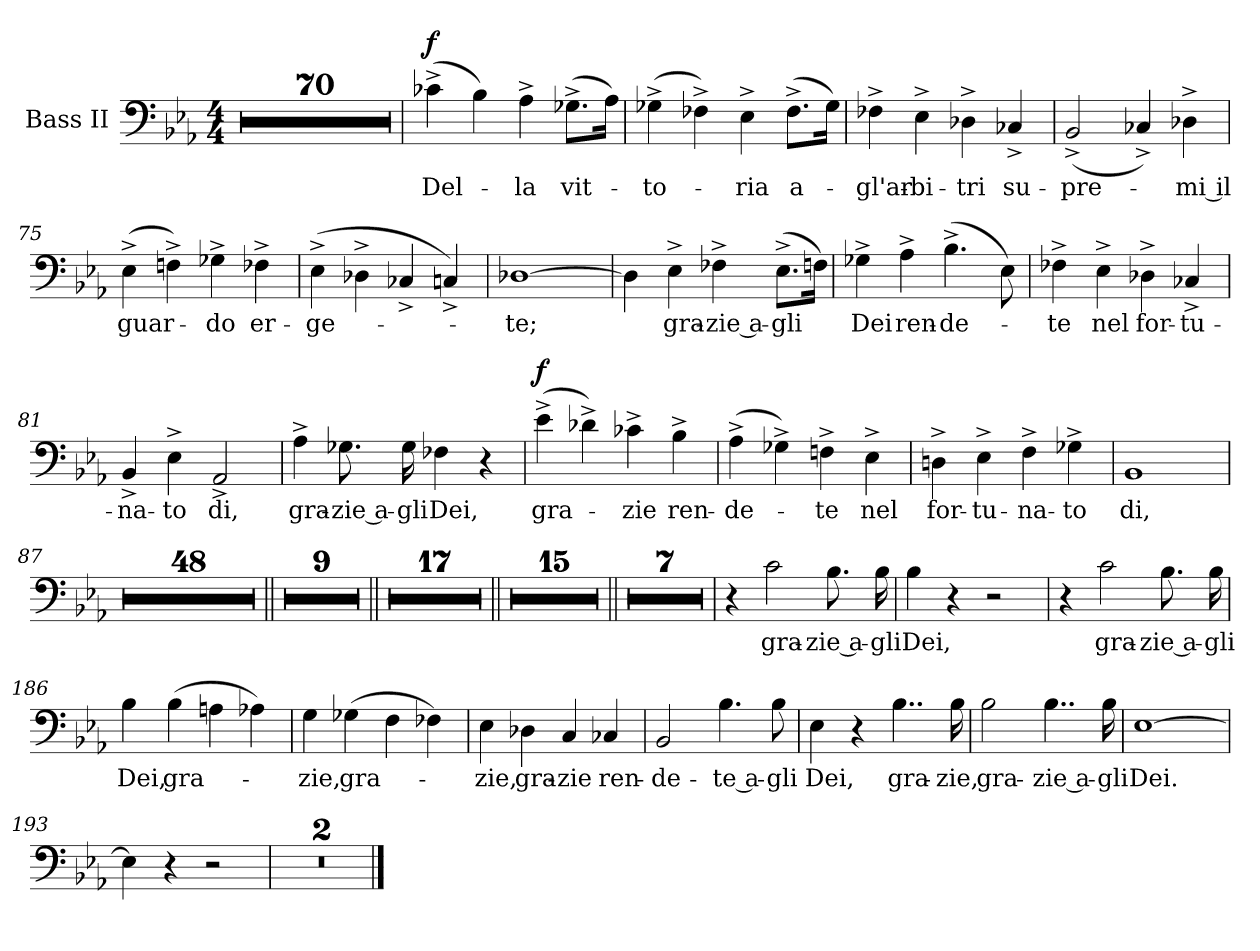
**kern	**text	**dynam
*part1	*part1	*part1
*staff1	*staff1	*staff1
*I"Bass II	*	*
*I'B.II	*	*
*clefF4	*	*
*k[b-e-a-]	*	*
*M4/4	*	*
=1	=1	=1
1r	.	.
=2	=2	=2
1r	.	.
=3	=3	=3
1r	.	.
=4	=4	=4
1r	.	.
=5	=5	=5
1r	.	.
!!LO:LB:g=z
=6	=6	=6
1r	.	.
=7	=7	=7
1r	.	.
=8	=8	=8
1r	.	.
=9	=9	=9
1r	.	.
=10	=10	=10
1r	.	.
!!LO:LB:g=z
=11	=11	=11
1r	.	.
=12	=12	=12
1r	.	.
=13	=13	=13
1r	.	.
=14	=14	=14
1r	.	.
=15	=15	=15
1r	.	.
=16	=16	=16
1r	.	.
!!LO:LB:g=z
=17	=17	=17
1r	.	.
=18	=18	=18
1r	.	.
=19	=19	=19
1r	.	.
=20	=20	=20
1r	.	.
=21	=21	=21
1r	.	.
!!LO:PB:g=z
=22	=22	=22
1r	.	.
=23	=23	=23
1r	.	.
=24	=24	=24
1r	.	.
=25	=25	=25
1r	.	.
=26	=26	=26
1r	.	.
!!LO:LB:g=z
=27	=27	=27
1r	.	.
=28	=28	=28
1r	.	.
=29	=29	=29
1r	.	.
=30	=30	=30
1r	.	.
=31	=31	=31
1r	.	.
!!LO:PB:g=z
=32	=32	=32
1r	.	.
=33	=33	=33
1r	.	.
=34	=34	=34
1r	.	.
=35	=35	=35
1r	.	.
=36	=36	=36
1r	.	.
!!LO:LB:g=z
=37	=37	=37
1r	.	.
=38	=38	=38
1r	.	.
=39	=39	=39
1r	.	.
=40	=40	=40
1r	.	.
=41	=41	=41
1r	.	.
!!LO:PB:g=z
=42	=42	=42
1r	.	.
=43	=43	=43
1r	.	.
=44	=44	=44
1r	.	.
=45	=45	=45
1r	.	.
=46	=46	=46
1r	.	.
!!LO:LB:g=z
=47	=47	=47
1r	.	.
=48	=48	=48
1r	.	.
=49	=49	=49
1r	.	.
=50	=50	=50
1r	.	.
!!LO:PB:g=z
=51	=51	=51
1r	.	.
=52	=52	=52
1r	.	.
=53	=53	=53
1r	.	.
=54	=54	=54
1r	.	.
!!LO:LB:g=z
=55	=55	=55
1r	.	.
=56	=56	=56
1r	.	.
=57	=57	=57
1r	.	.
=58	=58	=58
1r	.	.
!!LO:LB:g=z
=59	=59	=59
1r	.	.
=60	=60	=60
1r	.	.
=61	=61	=61
1r	.	.
=62	=62	=62
1r	.	.
!!LO:PB:g=z
=63	=63	=63
1r	.	.
=64	=64	=64
1r	.	.
=65	=65	=65
1r	.	.
=66	=66	=66
1r	.	.
!!LO:LB:g=z
=67	=67	=67
1r	.	.
=68	=68	=68
1r	.	.
=69	=69	=69
1r	.	.
=70	=70	=70
1r	.	.
!!LO:LB:g=z
=71	=71	=71
!	!LO:LY:b	!LO:DY:a
(>4c-X^\	Del-	f
4B-\)	.	.
!	!LO:LY:b	!
4A-^\	-la	.
!	!LO:LY:b	!
(>8.G-X^\L	vit-	.
16A-\Jk)	.	.
=72	=72	=72
!	!LO:LY:b	!
(>4G-X^\	-to-	.
4F-X^\)	.	.
!	!LO:LY:b	!
4E-^\	-ria	.
!	!LO:LY:b	!
(>8.F-^\L	a-	.
16G-\Jk)	.	.
=73	=73	=73
!	!LO:LY:b	!
4F-X^\	-gl'ar-	.
!	!LO:LY:b	!
4E-^\	-bi-	.
!	!LO:LY:b	!
4D-X^\	-tri	.
!	!LO:LY:b	!
4C-X^/	su-	.
=74	=74	=74
!	!LO:LY:b	!
(<2BB-^/	-pre-	.
4C-X^/)	.	.
!	!LO:LY:b	!
4D-X^\	mi il	.
=75	=75	=75
!	!LO:LY:b	!
(>4E-^\	guar-	.
4Fn^\)	.	.
!	!LO:LY:b	!
4G-X^\	-do	.
!	!LO:LY:b	!
4F-X^\	er-	.
=76	=76	=76
!	!LO:LY:b	!
(>4E-^\	-ge-	.
4D-X^\	.	.
4C-X^/	.	.
4Cn^/)	.	.
!!LO:PB:g=z
=77	=77	=77
!	!LO:LY:b	!
[1D-X	-te;	.
=78	=78	=78
4D-\]	.	.
!	!LO:LY:b	!
4E-^\	gra-	.
!	!LO:LY:b	!
4F-X^\	zie a-	.
!	!LO:LY:b	!
(>8.E-^\L	-gli	.
16Fn\Jk)	.	.
=79	=79	=79
!	!LO:LY:b	!
4G-X^\	Dei	.
!	!LO:LY:b	!
4A-^\	ren-	.
!	!LO:LY:b	!
(>4.B-^\	-de-	.
8E-\)	.	.
=80	=80	=80
!	!LO:LY:b	!
4F-X^\	-te	.
!	!LO:LY:b	!
4E-^\	nel	.
!	!LO:LY:b	!
4D-X^\	for-	.
!	!LO:LY:b	!
4C-X^/	-tu-	.
=81	=81	=81
!	!LO:LY:b	!
4BB-^/	-na-	.
!	!LO:LY:b	!
4E-^\	-to	.
!	!LO:LY:b	!
2AA-^/	di,	.
!!LO:LB:g=z
=82	=82	=82
!	!LO:LY:b	!
4A-^\	gra-	.
!	!LO:LY:b	!
8.G-X\	zie a-	.
!	!LO:LY:b	!
16G-\	-gli	.
!	!LO:LY:b	!
4F-X\	Dei,	.
4r	.	.
=83	=83	=83
!	!LO:LY:b	!LO:DY:a
(>4e-^\	gra-	f
4d-X^\)	.	.
!	!LO:LY:b	!
4c-X^\	-zie	.
!	!LO:LY:b	!
4B-^\	ren-	.
=84	=84	=84
!	!LO:LY:b	!
(>4A-^\	-de-	.
4G-X^\)	.	.
!	!LO:LY:b	!
4Fn^\	-te	.
!	!LO:LY:b	!
4E-^\	nel	.
!!LO:PB:g=z
=85	=85	=85
!	!LO:LY:b	!
4Dn^\	for-	.
!	!LO:LY:b	!
4E-^\	-tu-	.
!	!LO:LY:b	!
4F^\	-na-	.
!	!LO:LY:b	!
4G-X^\	-to	.
=86	=86	=86
!	!LO:LY:b	!
1BB-	di,	.
!!LO:LB:g=z
=87	=87	=87
1r	.	.
=88	=88	=88
1r	.	.
=89	=89	=89
1r	.	.
=90	=90	=90
1r	.	.
!!LO:LB:g=z
=91	=91	=91
1r	.	.
=92	=92	=92
1r	.	.
=93	=93	=93
1r	.	.
=94	=94	=94
1r	.	.
=95	=95	=95
1r	.	.
!!LO:PB:g=z
=96	=96	=96
1r	.	.
=97	=97	=97
1r	.	.
=98	=98	=98
1r	.	.
=99	=99	=99
1r	.	.
=100	=100	=100
1r	.	.
!!LO:LB:g=z
=101	=101	=101
1r	.	.
=102	=102	=102
1r	.	.
=103	=103	=103
1r	.	.
=104	=104	=104
1r	.	.
=105	=105	=105
1r	.	.
!!LO:LB:g=z
=106	=106	=106
1r	.	.
=107	=107	=107
1r	.	.
=108	=108	=108
1r	.	.
=109	=109	=109
1r	.	.
=110	=110	=110
1r	.	.
!!LO:LB:g=z
=111	=111	=111
1r	.	.
=112	=112	=112
1r	.	.
=113	=113	=113
1r	.	.
=114	=114	=114
1r	.	.
=115	=115	=115
1r	.	.
!!LO:LB:g=z
=116	=116	=116
1r	.	.
=117	=117	=117
1r	.	.
=118	=118	=118
1r	.	.
=119	=119	=119
1r	.	.
=120	=120	=120
1r	.	.
!!LO:LB:g=z
=121	=121	=121
1r	.	.
=122	=122	=122
1r	.	.
=123	=123	=123
1r	.	.
=124	=124	=124
1r	.	.
!!LO:LB:g=z
=125	=125	=125
1r	.	.
=126	=126	=126
1r	.	.
=127	=127	=127
1r	.	.
=128	=128	=128
1r	.	.
=129	=129	=129
1r	.	.
!!LO:LB:g=z
=130	=130	=130
1r	.	.
=131	=131	=131
1r	.	.
=132	=132	=132
1r	.	.
=133	=133	=133
1r	.	.
=134	=134	=134
1r	.	.
!!LO:PB:g=z
=135||	=135||	=135||
1r	.	.
=136	=136	=136
1r	.	.
=137	=137	=137
1r	.	.
=138	=138	=138
1r	.	.
!!LO:PB:g=z
=139	=139	=139
1r	.	.
=140	=140	=140
1r	.	.
=141	=141	=141
1r	.	.
=142	=142	=142
1r	.	.
=143	=143	=143
1r	.	.
!!LO:LB:g=z
=144||	=144||	=144||
1r	.	.
=145	=145	=145
1r	.	.
=146	=146	=146
1r	.	.
=147	=147	=147
1r	.	.
!!LO:PB:g=z
=148	=148	=148
1r	.	.
=149	=149	=149
1r	.	.
=150	=150	=150
1r	.	.
=151	=151	=151
1r	.	.
!!LO:LB:g=z
=152	=152	=152
1r	.	.
=153	=153	=153
1r	.	.
=154	=154	=154
1r	.	.
=155	=155	=155
1r	.	.
!!LO:PB:g=z
=156	=156	=156
1r	.	.
=157	=157	=157
1r	.	.
=158	=158	=158
1r	.	.
=159	=159	=159
1r	.	.
=160	=160	=160
1r	.	.
!!LO:LB:g=z
=161||	=161||	=161||
1r	.	.
=162	=162	=162
1r	.	.
=163	=163	=163
1r	.	.
=164	=164	=164
1r	.	.
=165	=165	=165
1r	.	.
!!LO:PB:g=z
=166	=166	=166
1r	.	.
=167	=167	=167
1r	.	.
=168	=168	=168
1r	.	.
=169	=169	=169
1r	.	.
=170	=170	=170
1r	.	.
!!LO:LB:g=z
=171	=171	=171
1r	.	.
=172	=172	=172
1r	.	.
=173	=173	=173
1r	.	.
!!LO:PB:g=z
=174	=174	=174
1r	.	.
=175	=175	=175
1r	.	.
=176||	=176||	=176||
1r	.	.
=177	=177	=177
1r	.	.
!!LO:LB:g=z
=178	=178	=178
1r	.	.
!!LO:PB:g=z
=179	=179	=179
1r	.	.
=180	=180	=180
1r	.	.
=181	=181	=181
1r	.	.
!!LO:PB:g=z
=182	=182	=182
1r	.	.
=183	=183	=183
4r	.	.
!	!LO:LY:b	!
2c\	gra-	.
!	!LO:LY:b	!
8.B-\	zie a-	.
!	!LO:LY:b	!
16B-\	-gli	.
=184	=184	=184
!	!LO:LY:b	!
4B-\	Dei,	.
4r	.	.
2r	.	.
=185	=185	=185
4r	.	.
!	!LO:LY:b	!
2c\	gra-	.
!	!LO:LY:b	!
8.B-\	zie a-	.
!	!LO:LY:b	!
16B-\	-gli	.
!!LO:PB:g=z
=186	=186	=186
!	!LO:LY:b	!
4B-\	Dei,	.
!	!LO:LY:b	!
(>4B-\	gra-	.
4An\	.	.
4A-X\)	.	.
=187	=187	=187
!	!LO:LY:b	!
4G\	-zie,	.
!	!LO:LY:b	!
(>4G-X\	gra-	.
4F\	.	.
4F-X\)	.	.
=188	=188	=188
!	!LO:LY:b	!
4E-\	-zie,	.
!	!LO:LY:b	!
4D-X\	gra-	.
!	!LO:LY:b	!
4C/	-zie	.
!	!LO:LY:b	!
4C-X/	ren-	.
=189	=189	=189
!	!LO:LY:b	!
2BB-/	-de-	.
!	!LO:LY:b	!
4.B-\	te a-	.
!	!LO:LY:b	!
8B-\	-gli	.
=190	=190	=190
!	!LO:LY:b	!
4E-\	Dei,	.
4r	.	.
!	!LO:LY:b	!
4..B-\	gra-	.
!	!LO:LY:b	!
16B-\	-zie,	.
!!LO:PB:g=z
=191	=191	=191
!	!LO:LY:b	!
2B-\	gra-	.
!	!LO:LY:b	!
4..B-\	zie a-	.
!	!LO:LY:b	!
16B-\	-gli	.
=192	=192	=192
!	!LO:LY:b	!
[1E-	Dei.	.
=193	=193	=193
4E-\]	.	.
4r	.	.
2r	.	.
=194	=194	=194
1r	.	.
=195	=195	=195
1r	.	.
==	==	==
*-	*-	*-
